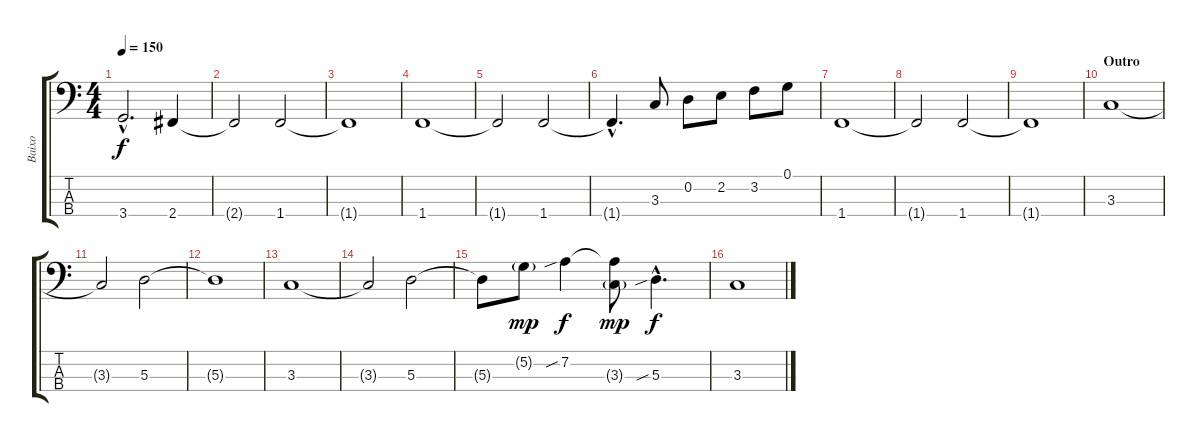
\track ("Baixo" "Baixo") {instrument acousticbass}
\staff {score tabs}
\tuning (G2 D2 A1 E1) {hide}
\ts (4 4)
\tempo 150
\clef f4
\ks c
3.4{hac}.2{d dy f} 2.4.4 |
2.4{t}.2 1.4.2 |
1.4{t}.1 |
1.4.1 |
1.4{t}.2 1.4.2 |
1.4{hac t}.4{d} 3.3.8 0.2.8 2.2.8 3.2.8 0.1.8 |
1.4.1 |
1.4{t}.2 1.4.2 |
1.4{t}.1 |
\section ("" "Outro")
3.3.1 |
3.3{t}.2 5.3.2 |
5.3{t}.1 |
3.3.1 |
3.3{t}.2 5.3.2 |
5.3{t}.8 5.2{g}.8{dy mp} 7.2{sib}.4{dy f} (7.2{t} 3.3{g}).8{dy mp} 5.3{sib hac}.4{d dy f} |
3.3.1
